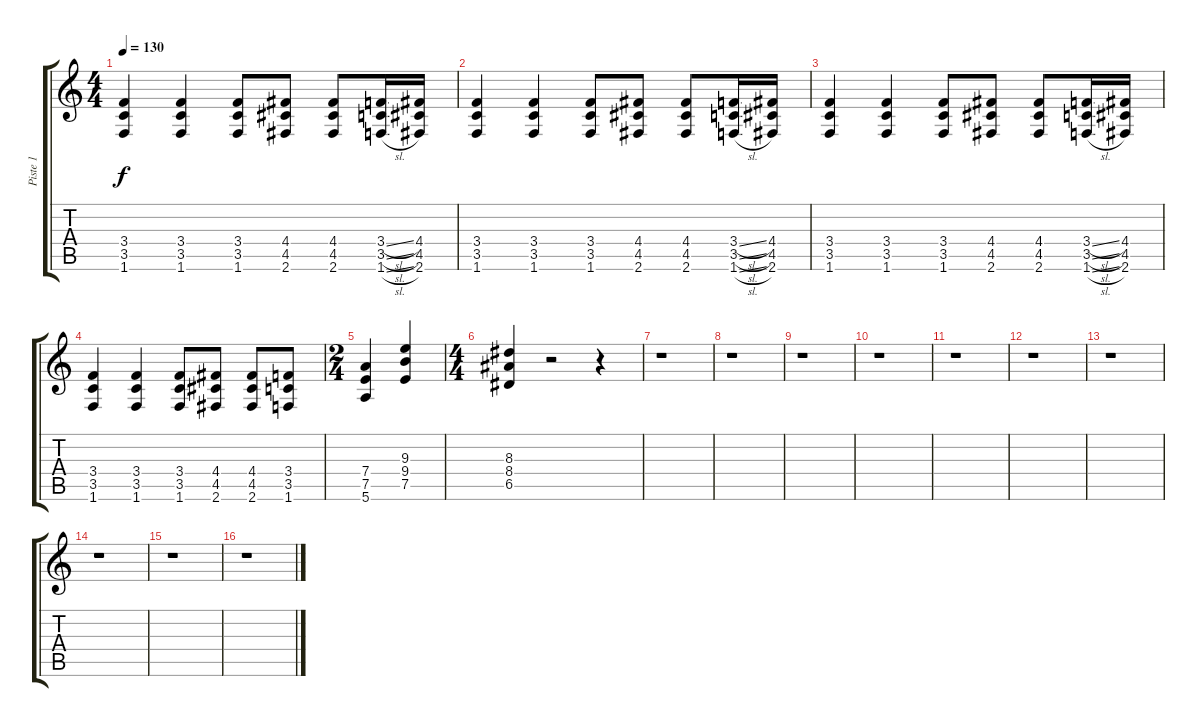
\track ("Piste 1" "Piste 1") {instrument distortionguitar}
\staff {score tabs}
\tuning (E4 B3 G3 D3 A2 E2) {hide}
\ts (4 4)
\tempo 130
\clef g2
\ks c
(3.4 3.5 1.6).4{dy f} (3.4 3.5 1.6).4 (3.4 3.5 1.6).8 (4.4 4.5 2.6).8 (4.4 4.5 2.6).8 (3.4{sl} 3.5{sl} 1.6{sl}).16 (4.4 4.5 2.6).16 |
(3.4 3.5 1.6).4 (3.4 3.5 1.6).4 (3.4 3.5 1.6).8 (4.4 4.5 2.6).8 (4.4 4.5 2.6).8 (3.4{sl} 3.5{sl} 1.6{sl}).16 (4.4 4.5 2.6).16 |
(3.4 3.5 1.6).4 (3.4 3.5 1.6).4 (3.4 3.5 1.6).8 (4.4 4.5 2.6).8 (4.4 4.5 2.6).8 (3.4{sl} 3.5{sl} 1.6{sl}).16 (4.4 4.5 2.6).16 |
(3.4 3.5 1.6).4 (3.4 3.5 1.6).4 (3.4 3.5 1.6).8 (4.4 4.5 2.6).8 (4.4 4.5 2.6).8 (3.4 3.5 1.6).8 |
\ts (2 4)
(7.4 7.5 5.6).4 (9.3 9.4 7.5).4 |
\ts (4 4)
(8.3 8.4 6.5).4 r.2 r.4 |
r.1 |
r.1 |
r.1 |
r.1 |
r.1 |
r.1 |
r.1 |
r.1 |
r.1 |
r.1
